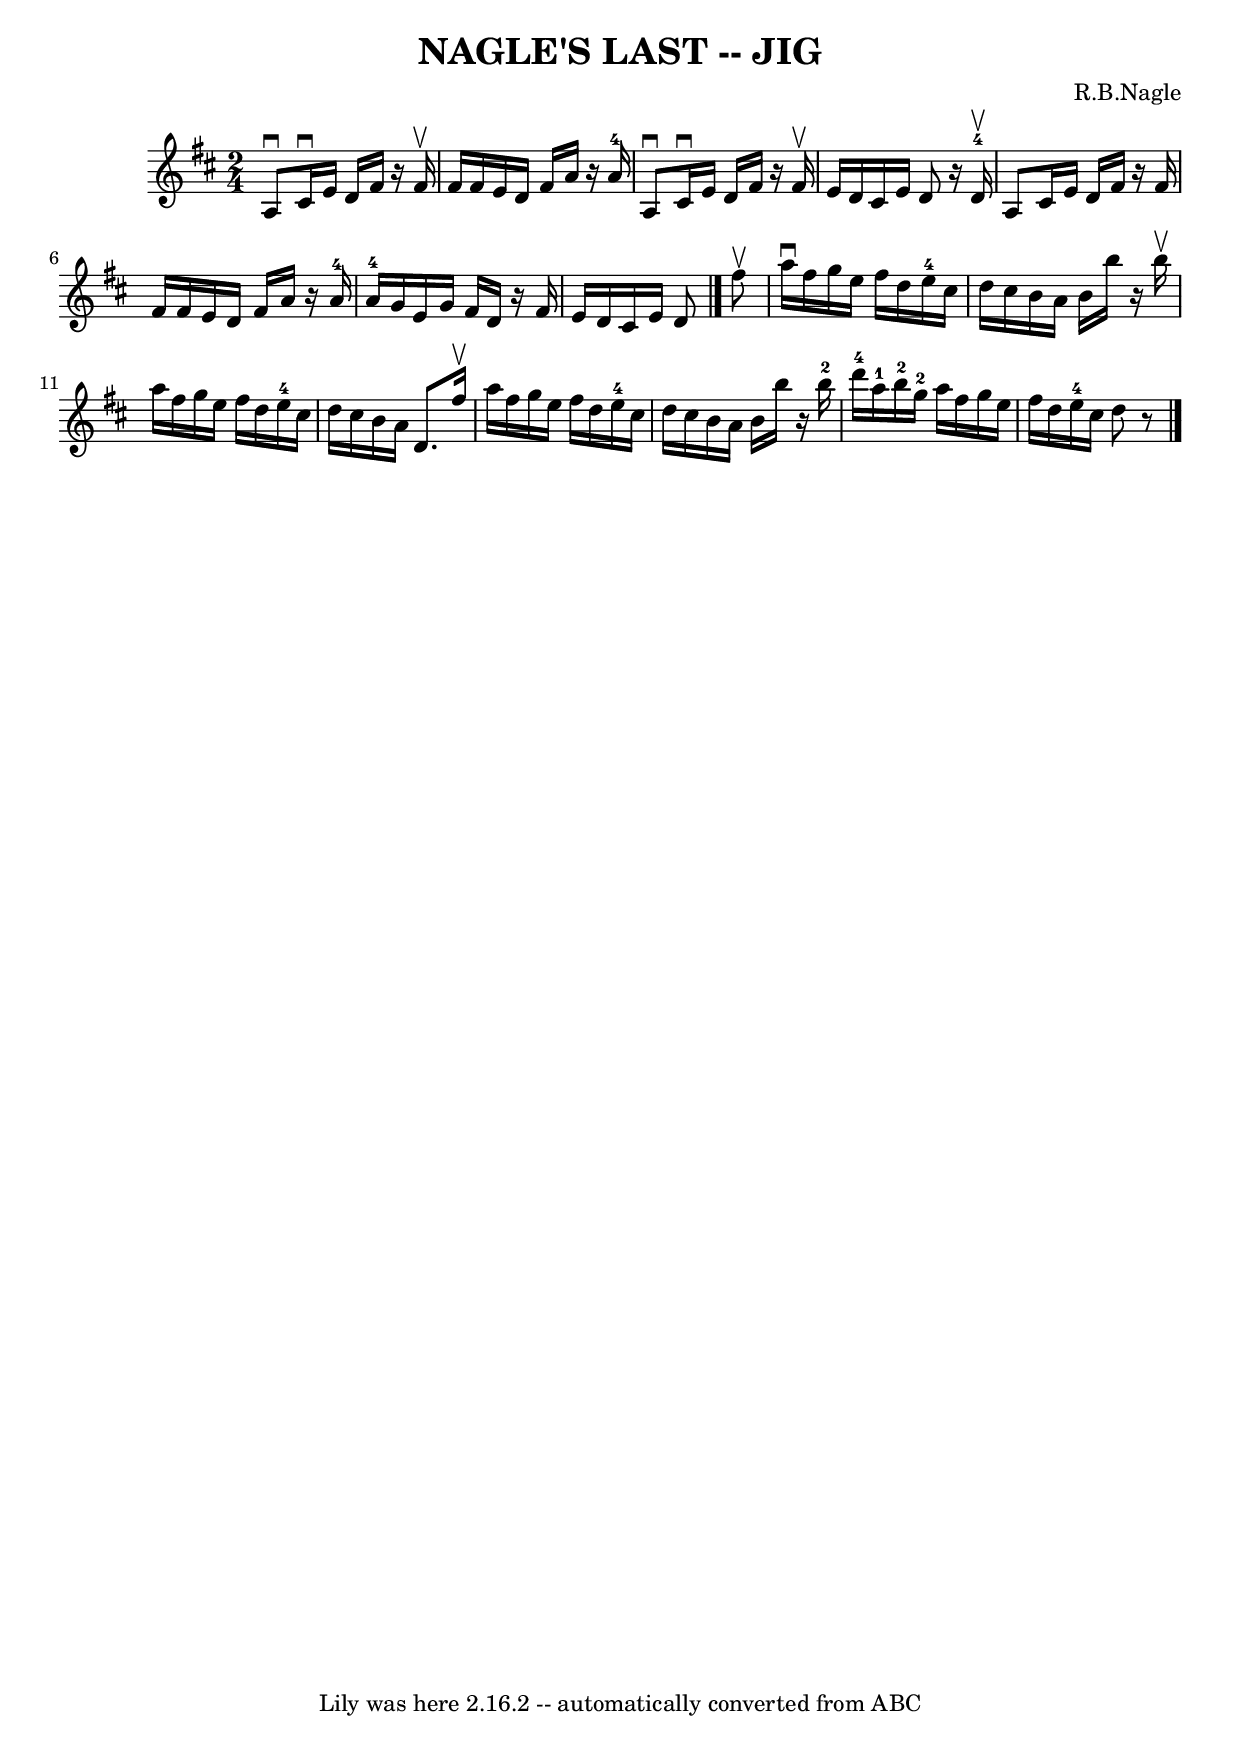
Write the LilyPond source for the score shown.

\version "2.16.2"
\include "Mammoth.ily"
\header {
  %% book = "Ryan's Mammoth Collection of Fiddle Tunes"
  composer = "R.B.Nagle"
  crossRefNumber = "1"
  footnotes = ""
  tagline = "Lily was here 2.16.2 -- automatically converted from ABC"
  title = "NAGLE'S LAST -- JIG"

}
voicedefault =  {


  \time 2/4 
  \key d \major
  a8^\downbow cis'16^\downbow e'16 d'16    
  fis'16    r16 fis'16^\upbow   |
  fis'16 fis'16 e'16 d'16    
  fis'16 a'16    r16 a'16-4   |
  a8^\downbow cis'16^\downbow  
  e'16 d'16 fis'16    r16 fis'16^\upbow   |
  e'16 d'16    
  cis'16 e'16 d'8    r16 d'16-4^\upbow   |
  a8 cis'16    
  e'16 d'16 fis'16    r16 fis'16    |
  fis'16 fis'16 e'16    
  d'16 fis'16 a'16    r16 a'16-4   |
  a'16-4 g'16    
  e'16 g'16 fis'16 d'16    r16 fis'16    |
  e'16 d'16    
  cis'16 e'16 d'8    \bar "|." fis''8^\upbow   |
  a''16^\downbow fis''16 g''16 e''16 fis''16 d''16 e''16-4   
  cis''16    |
  d''16 cis''16 b'16 a'16 b'16 b''16    r16 
  b''16^\upbow   |
  a''16 fis''16 g''16 e''16 fis''16    
  d''16 e''16-4 cis''16    |
  d''16 cis''16 b'16 a'16    
  d'8. fis''16^\upbow   |
  a''16 fis''16 g''16 e''16    
  fis''16 d''16 e''16-4 cis''16    |
  d''16 cis''16 b'16 
  a'16 b'16 b''16    r16 b''16-2   |
  d'''16-4 a''16 
  -1 b''16-2 g''16-2 a''16 fis''16 g''16 e''16    |
  
  fis''16 d''16 e''16-4 cis''16 d''8    r8   \bar "|."   

}

\score{
  <<

    \context Staff="default"
    {
      \voicedefault 
      
    }

  >>
  \layout {
    
  }
  \midi {
  }

}
